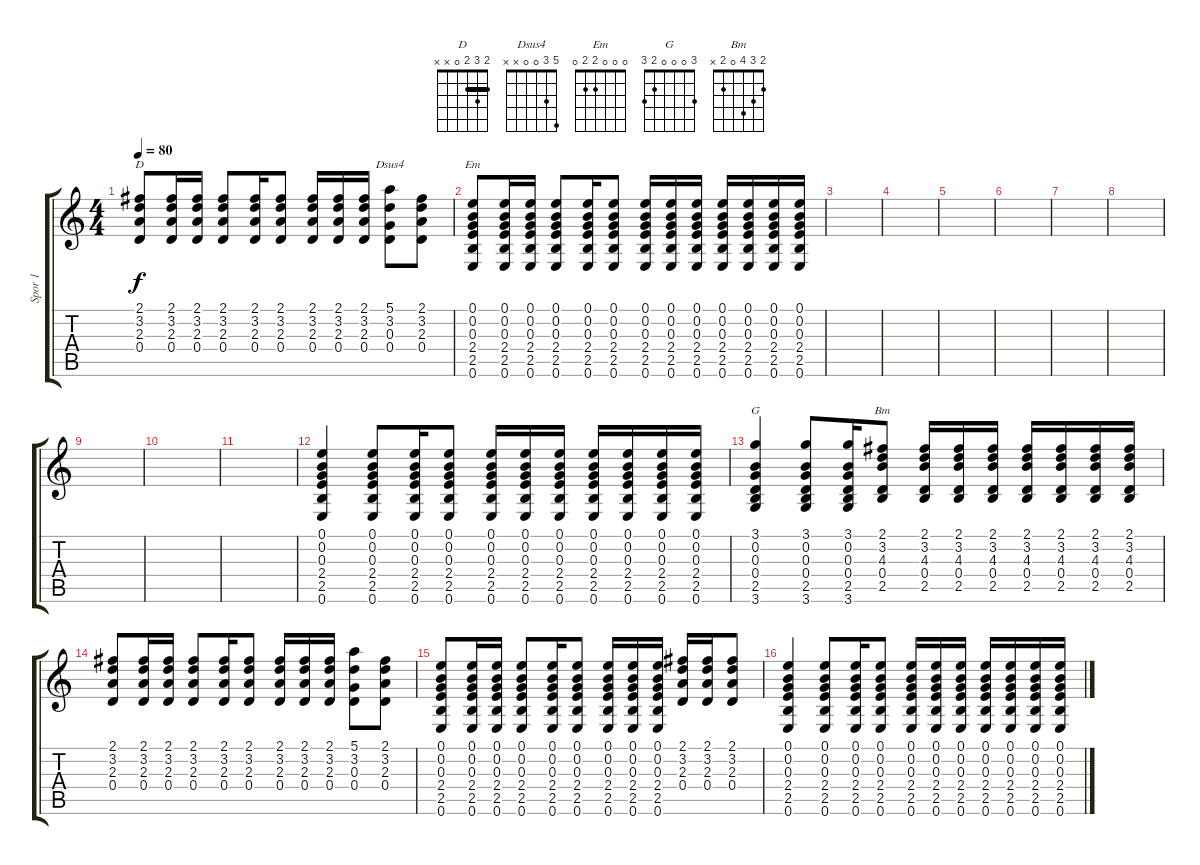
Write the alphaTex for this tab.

\track ("Spor 1" "Spor 1") {instrument acousticguitarsteel}
\staff {score tabs}
\tuning (E4 B3 G3 D3 A2 E2) {hide}
\chord ("D" 2 3 2 0 x x) {barre 2}
\chord ("Dsus4" 5 3 0 0 x x)
\chord ("Em" 0 0 0 2 2 0)
\chord ("G" 3 0 0 0 2 3)
\chord ("Bm" 2 3 4 0 2 x)
\ts (4 4)
\tempo 80
\clef g2
\ks c
(2.1 3.2 2.3 0.4).8{ch "D" dy f} (2.1 3.2 2.3 0.4).16 (2.1 3.2 2.3 0.4).16 (2.1 3.2 2.3 0.4).8 (2.1 3.2 2.3 0.4).16 (2.1 3.2 2.3 0.4).8 (2.1 3.2 2.3 0.4).16 (2.1 3.2 2.3 0.4).16 (2.1 3.2 2.3 0.4).16 (5.1 3.2 0.3 0.4).8{ch "Dsus4"} (2.1 3.2 2.3 0.4).8 |
(0.1 0.2 0.3 2.4 2.5 0.6).8{ch "Em"} (0.1 0.2 0.3 2.4 2.5 0.6).16 (0.1 0.2 0.3 2.4 2.5 0.6).16 (0.1 0.2 0.3 2.4 2.5 0.6).8 (0.1 0.2 0.3 2.4 2.5 0.6).16 (0.1 0.2 0.3 2.4 2.5 0.6).8 (0.1 0.2 0.3 2.4 2.5 0.6).16 (0.1 0.2 0.3 2.4 2.5 0.6).16 (0.1 0.2 0.3 2.4 2.5 0.6).16 (0.1 0.2 0.3 2.4 2.5 0.6).16 (0.1 0.2 0.3 2.4 2.5 0.6).16 (0.1 0.2 0.3 2.4 2.5 0.6).16 (0.1 0.2 0.3 2.4 2.5 0.6).16 |
|
|
|
|
|
|
|
|
|
(0.1 0.2 0.3 2.4 2.5 0.6).4 (0.1 0.2 0.3 2.4 2.5 0.6).8 (0.1 0.2 0.3 2.4 2.5 0.6).16 (0.1 0.2 0.3 2.4 2.5 0.6).8 (0.1 0.2 0.3 2.4 2.5 0.6).16 (0.1 0.2 0.3 2.4 2.5 0.6).16 (0.1 0.2 0.3 2.4 2.5 0.6).16 (0.1 0.2 0.3 2.4 2.5 0.6).16 (0.1 0.2 0.3 2.4 2.5 0.6).16 (0.1 0.2 0.3 2.4 2.5 0.6).16 (0.1 0.2 0.3 2.4 2.5 0.6).16 |
(3.1 0.2 0.3 0.4 2.5 3.6).4{ch "G"} (3.1 0.2 0.3 0.4 2.5 3.6).8 (3.1 0.2 0.3 0.4 2.5 3.6).16 (2.1 3.2 4.3 0.4 2.5).8{ch "Bm"} (2.1 3.2 4.3 0.4 2.5).16 (2.1 3.2 4.3 0.4 2.5).16 (2.1 3.2 4.3 0.4 2.5).16 (2.1 3.2 4.3 0.4 2.5).16 (2.1 3.2 4.3 0.4 2.5).16 (2.1 3.2 4.3 0.4 2.5).16 (2.1 3.2 4.3 0.4 2.5).16 |
(2.1 3.2 2.3 0.4).8 (2.1 3.2 2.3 0.4).16 (2.1 3.2 2.3 0.4).16 (2.1 3.2 2.3 0.4).8 (2.1 3.2 2.3 0.4).16 (2.1 3.2 2.3 0.4).8 (2.1 3.2 2.3 0.4).16 (2.1 3.2 2.3 0.4).16 (2.1 3.2 2.3 0.4).16 (5.1 3.2 0.3 0.4).8 (2.1 3.2 2.3 0.4).8 |
(0.1 0.2 0.3 2.4 2.5 0.6).8 (0.1 0.2 0.3 2.4 2.5 0.6).16 (0.1 0.2 0.3 2.4 2.5 0.6).16 (0.1 0.2 0.3 2.4 2.5 0.6).8 (0.1 0.2 0.3 2.4 2.5 0.6).16 (0.1 0.2 0.3 2.4 2.5 0.6).8 (0.1 0.2 0.3 2.4 2.5 0.6).16 (0.1 0.2 0.3 2.4 2.5 0.6).16 (0.1 0.2 0.3 2.4 2.5 0.6).16 (2.1 3.2 2.3 0.4).16 (2.1 3.2 2.3 0.4).16 (2.1 3.2 2.3 0.4).8 |
(0.1 0.2 0.3 2.4 2.5 0.6).4 (0.1 0.2 0.3 2.4 2.5 0.6).8 (0.1 0.2 0.3 2.4 2.5 0.6).16 (0.1 0.2 0.3 2.4 2.5 0.6).8 (0.1 0.2 0.3 2.4 2.5 0.6).16 (0.1 0.2 0.3 2.4 2.5 0.6).16 (0.1 0.2 0.3 2.4 2.5 0.6).16 (0.1 0.2 0.3 2.4 2.5 0.6).16 (0.1 0.2 0.3 2.4 2.5 0.6).16 (0.1 0.2 0.3 2.4 2.5 0.6).16 (0.1 0.2 0.3 2.4 2.5 0.6).16
